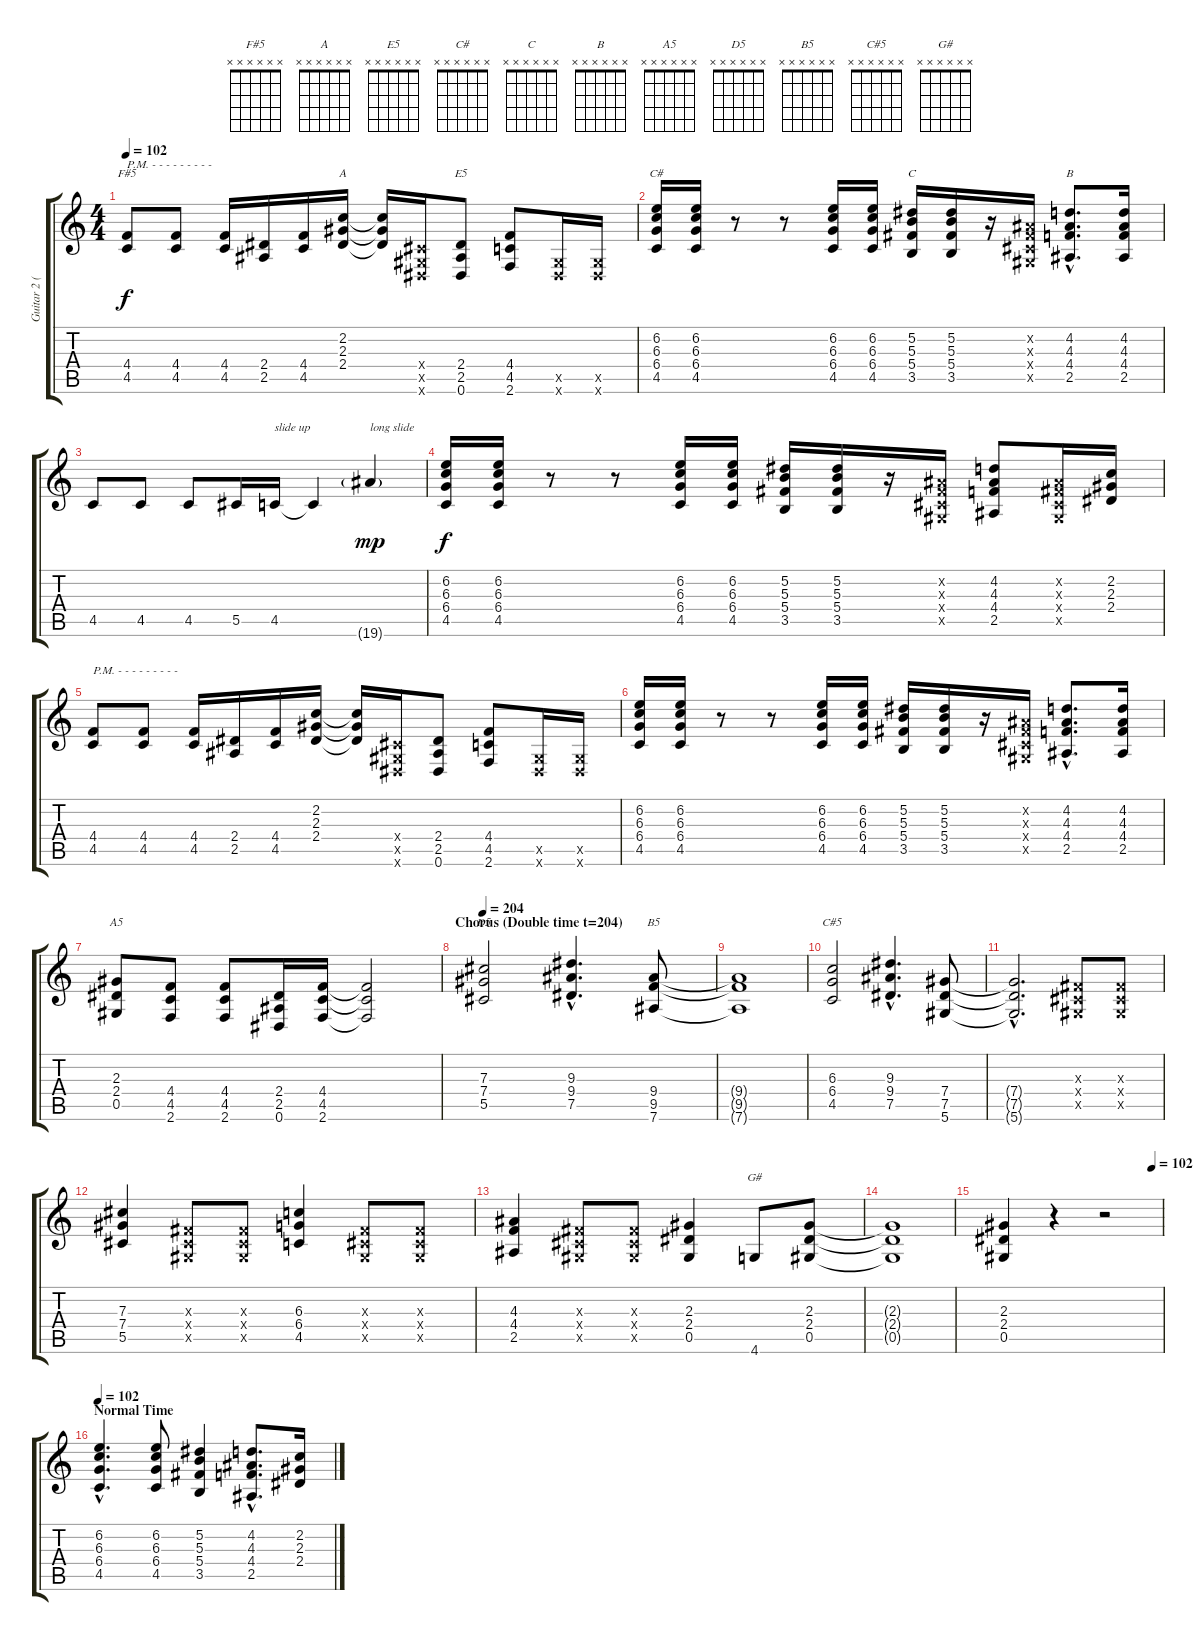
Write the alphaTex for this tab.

\track ("Guitar 2 (Izzy)" "Guitar 2 (") {instrument overdrivenguitar}
\staff {score tabs}
\tuning (Eb4 Bb3 Gb3 Db3 Ab2 Eb2) {hide}
\chord ("F#5" x x x x x x)
\chord ("A" x x x x x x)
\chord ("E5" x x x x x x)
\chord ("C#" x x x x x x)
\chord ("C" x x x x x x)
\chord ("B" x x x x x x)
\chord ("A5" x x x x x x)
\chord ("D5" x x x x x x)
\chord ("B5" x x x x x x)
\chord ("C#5" x x x x x x)
\chord ("G#" x x x x x x)
\ts (4 4)
\tempo 102
\clef g2
\ks c
(4.4 4.5).8{ch "F#5" txt "P.M. - - - - - - - - -" dy f} (4.4 4.5).8 (4.4 4.5).16 (2.4 2.5).16 (4.4 4.5).16 (2.2 2.3 2.4).16{ch "A"} (2.2{t} 2.3{t} 2.4{t}).16 (0.4{x} 0.5{x} 0.6{x}).16 (2.4 2.5 0.6).8{ch "E5"} (4.4 4.5 2.6).8 (0.5{x} 0.6{x}).16 (0.5{x} 0.6{x}).16 |
(6.2 6.3 6.4 4.5).16{ch "C#"} (6.2 6.3 6.4 4.5).16 r.8 r.8 (6.2 6.3 6.4 4.5).16 (6.2 6.3 6.4 4.5).16 (5.2 5.3 5.4 3.5).16{ch "C"} (5.2 5.3 5.4 3.5).16 r.16 (0.2{x} 0.3{x} 0.4{x} 0.5{x}).16 (4.2{hac} 4.3{hac} 4.4{hac} 2.5{hac}).8{d ch "B"} (4.2 4.3 4.4 2.5).16 |
4.5.8 4.5.8 4.5.8 5.5.16 4.5.16{txt "slide up"} 4.5{t}.4 19.6{g}.4{txt "long slide" dy mp} |
(6.2 6.3 6.4 4.5).16{dy f} (6.2 6.3 6.4 4.5).16 r.8 r.8 (6.2 6.3 6.4 4.5).16 (6.2 6.3 6.4 4.5).16 (5.2 5.3 5.4 3.5).16 (5.2 5.3 5.4 3.5).16 r.16 (0.2{x} 0.3{x} 0.4{x} 0.5{x}).16 (4.2 4.3 4.4 2.5).8 (0.2{x} 0.3{x} 0.4{x} 0.5{x}).16 (2.2 2.3 2.4).16 |
(4.4 4.5).8{txt "P.M. - - - - - - - - -"} (4.4 4.5).8 (4.4 4.5).16 (2.4 2.5).16 (4.4 4.5).16 (2.2 2.3 2.4).16 (2.2{t} 2.3{t} 2.4{t}).16 (0.4{x} 0.5{x} 0.6{x}).16 (2.4 2.5 0.6).8 (4.4 4.5 2.6).8 (0.5{x} 0.6{x}).16 (0.5{x} 0.6{x}).16 |
(6.2 6.3 6.4 4.5).16 (6.2 6.3 6.4 4.5).16 r.8 r.8 (6.2 6.3 6.4 4.5).16 (6.2 6.3 6.4 4.5).16 (5.2 5.3 5.4 3.5).16 (5.2 5.3 5.4 3.5).16 r.16 (0.2{x} 0.3{x} 0.4{x} 0.5{x}).16 (4.2{hac} 4.3{hac} 4.4{hac} 2.5{hac}).8{d} (4.2 4.3 4.4 2.5).16 |
(2.3 2.4 0.5).8{ch "A5"} (4.4 4.5 2.6).8 (4.4 4.5 2.6).8 (2.4 2.5 0.6).16 (4.4 4.5 2.6).16 (4.4{t} 4.5{t} 2.6{t}).2 |
\section ("" "Chorus (Double time t=204)")
\tempo 204
(7.3 7.4 5.5).2{ch "D5"} (9.3{hac} 9.4{hac} 7.5{hac}).4{d} (9.4 9.5 7.6).8{ch "B5"} |
(9.4{t} 9.5{t} 7.6{t}).1 |
(6.3 6.4 4.5).2{ch "C#5"} (9.3{hac} 9.4{hac} 7.5{hac}).4{d} (7.4 7.5 5.6).8 |
(7.4{hac t} 7.5{hac t} 5.6{hac t}).2{d} (0.3{x} 0.4{x} 0.5{x}).8 (0.3{x} 0.4{x} 0.5{x}).8 |
(7.3 7.4 5.5).4 (0.3{x} 0.4{x} 0.5{x}).8 (0.3{x} 0.4{x} 0.5{x}).8 (6.3 6.4 4.5).4 (0.3{x} 0.4{x} 0.5{x}).8 (0.3{x} 0.4{x} 0.5{x}).8 |
(4.3 4.4 2.5).4 (0.3{x} 0.4{x} 0.5{x}).8 (0.3{x} 0.4{x} 0.5{x}).8 (2.3 2.4 0.5).4 4.6.8{ch "G#"} (2.3 2.4 0.5).8 |
(2.3{t} 2.4{t} 0.5{t}).1 |
\tempo (102 0.9375)
(2.3 2.4 0.5).4 r.4 r.2 |
\section ("" "Normal Time")
\tempo 102
(6.2{hac} 6.3{hac} 6.4{hac} 4.5{hac}).4{d} (6.2 6.3 6.4 4.5).8 (5.2 5.3 5.4 3.5).4 (4.2{hac} 4.3{hac} 4.4{hac} 2.5{hac}).8{d} (2.2 2.3 2.4).16
